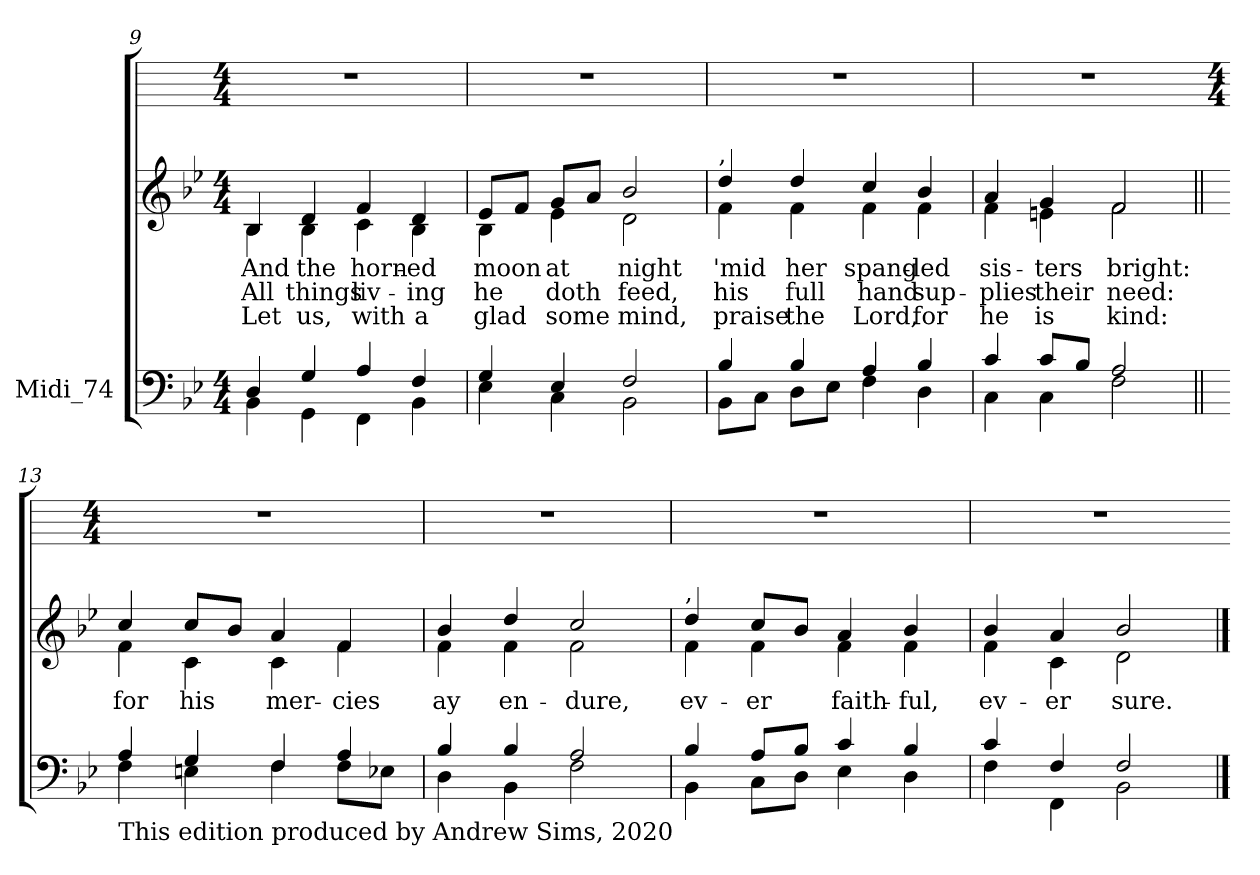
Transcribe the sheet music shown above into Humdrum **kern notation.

**kern	**kern	**text	**text	**text	**kern
*part3	*part2	*part2	*part2	*part2	*part1
*staff3	*staff2	*staff2	*staff2	*staff2	*staff1
*I"Midi_74	*	*	*	*	*
!!LO:LB:g=z
*clefF4	*clefG2	*	*	*	*
*k[b-e-]	*k[b-e-]	*	*	*	*
*B-:	*B-:	*	*	*	*
*M4/4	*M4/4	*	*	*	*M4/4
=9	=9	=9	=9	=9	=9
*^	*	*	*	*	*
!	!	!	!LO:LY:b	!LO:LY:b	!LO:LY:b	!
*	*	*^	*	*	*	*
4D/	4BB-\	4B-/	4B-\	And	All	Let	1r
!	!	!	!	!LO:LY:b	!LO:LY:b	!LO:LY:b	!
4G/	4GG\	4d/	4B-\	the	things	us,	.
!	!	!	!	!LO:LY:b	!LO:LY:b	!LO:LY:b	!
4A/	4FF\	4f/	4c\	horn-	-liv-	-with	.
!	!	!	!	!LO:LY:b	!LO:LY:b	!LO:LY:b	!
4F/	4BB-\	4d/	4B-\	ed	ing	a	.
=10	=10	=10	=10	=10	=10	=10	=10
!	!	!	!	!LO:LY:b	!LO:LY:b	!LO:LY:b	!
4G/	4E-\	8e-/L	4B-\	moon	he	glad	1r
.	.	8f/J	.	.	.	.	.
!	!	!	!	!LO:LY:b	!LO:LY:b	!LO:LY:b	!
4E-/	4C\	8g/L	4e-\	at	doth	some	.
.	.	8a/J	.	.	.	.	.
!	!	!	!	!LO:LY:b	!LO:LY:b	!LO:LY:b	!
2F/	2BB-\	2b-/	2d\	night	feed,	mind,	.
=11	=11	=11	=11	=11	=11	=11	=11
!	!	!LO:TX:a:t=,	!	!	!	!	!
!	!	!	!	!LO:LY:b	!LO:LY:b	!LO:LY:b	!
4B-/	8BB-\L	4dd/	4f\	'mid	his	praise	1r
.	8C\J	.	.	.	.	.	.
!	!	!	!	!LO:LY:b	!LO:LY:b	!LO:LY:b	!
4B-/	8D\L	4dd/	4f\	her	full	the	.
.	8E-\J	.	.	.	.	.	.
!	!	!	!	!LO:LY:b	!LO:LY:b	!LO:LY:b	!
4A/	4F\	4cc/	4f\	spang-	-hand	Lord,	.
!	!	!	!	!LO:LY:b	!LO:LY:b	!LO:LY:b	!
4B-/	4D\	4b-/	4f\	led	sup-	-for	.
=12	=12	=12	=12	=12	=12	=12	=12
!	!	!	!	!LO:LY:b	!LO:LY:b	!LO:LY:b	!
4c/	4C\	4a/	4f\	sis-	-plies	he	1r
!	!	!	!	!LO:LY:b	!LO:LY:b	!LO:LY:b	!
8c/L	4C\	4g/	4en\	ters	their	is	.
8B-/J	.	.	.	.	.	.	.
!	!	!	!	!LO:LY:b	!LO:LY:b	!LO:LY:b	!
2A/	2F\	2f/	2f\	bright:	need:	kind:	.
!!LO:LB:g=z
=13||	=13||	=13||	=13||	=13	=13	=13	=13
*	*	*	*	*	*	*	*M4/4
!LO:TX:b:t=This edition produced by Andrew Sims, 2020	!	!	!	!	!	!	!
!	!	!	!	!LO:LY:b	!	!	!
4A/	4F\	4cc/	4f\	for	.	.	1r
!	!	!	!	!LO:LY:b	!	!	!
4G/	4En\	8cc/L	4c\	his	.	.	.
.	.	8b-/J	.	.	.	.	.
!	!	!	!	!LO:LY:b	!	!	!
4F/	4F\	4a/	4c\	mer-	.	.	.
!	!	!	!	!LO:LY:b	!	!	!
4A/	8F\L	4f/	4f\	-cies	.	.	.
.	8E-X\J	.	.	.	.	.	.
=14	=14	=14	=14	=14	=14	=14	=14
!	!	!	!	!LO:LY:b	!	!	!
4B-/	4D\	4b-/	4f\	ay	.	.	1r
!	!	!	!	!LO:LY:b	!	!	!
4B-/	4BB-\	4dd/	4f\	en-	.	.	.
!	!	!	!	!LO:LY:b	!	!	!
2A/	2F\	2cc/	2f\	-dure,	.	.	.
=15	=15	=15	=15	=15	=15	=15	=15
!	!	!LO:TX:a:t=,	!	!	!	!	!
!	!	!	!	!LO:LY:b	!	!	!
4B-/	4BB-\	4dd/	4f\	ev-	.	.	1r
!	!	!	!	!LO:LY:b	!	!	!
8A/L	8C\L	8cc/L	4f\	-er	.	.	.
8B-/J	8D\J	8b-/J	.	.	.	.	.
!	!	!	!	!LO:LY:b	!	!	!
4c/	4E-\	4a/	4f\	faith-	.	.	.
!	!	!	!	!LO:LY:b	!	!	!
4B-/	4D\	4b-/	4f\	-ful,	.	.	.
=16	=16	=16	=16	=16	=16	=16	=16
!	!	!	!	!LO:LY:b	!	!	!
4c/	4F\	4b-/	4f\	ev-	.	.	1r
!	!	!	!	!LO:LY:b	!	!	!
4F/	4FF\	4a/	4c\	-er	.	.	.
!	!	!	!	!LO:LY:b	!	!	!
2F/	2BB-\	2b-/	2d\	sure.	.	.	.
*v	*v	*	*	*	*	*	*
*	*v	*v	*	*	*	*
==	==	=	=	=	=
*-	*-	*-	*-	*-	*-
